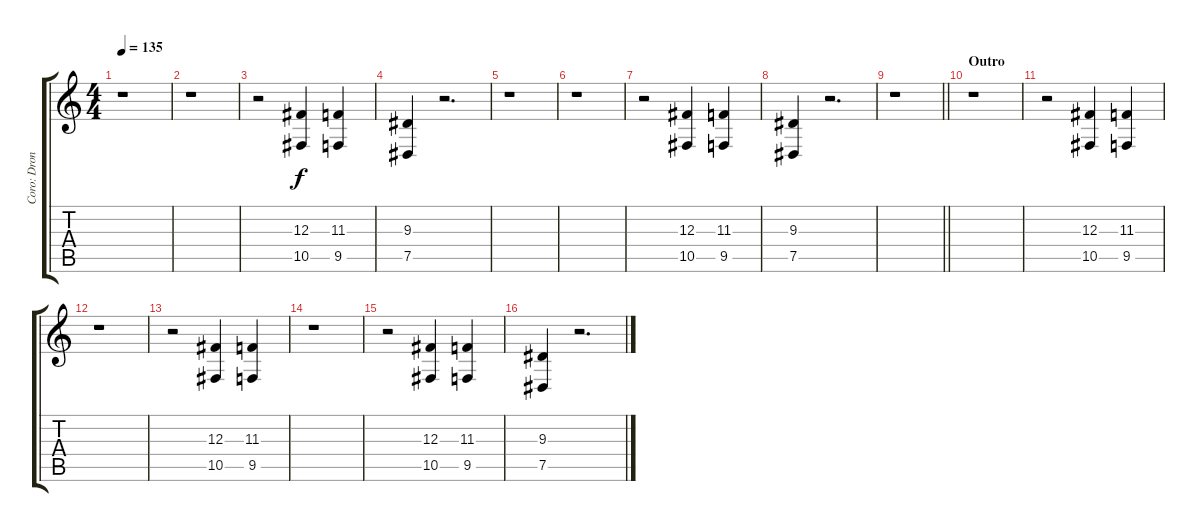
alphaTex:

\track ("Coro: Dronjak y Elmgren" "Coro: Dron") {instrument choiraahs}
\staff {score tabs}
\tuning (Eb4 Bb3 Gb3 Db3 Ab2 Eb2) {hide}
\ts (4 4)
\tempo 135
\clef g2
\ks c
r.1{dy f} |
r.1 |
r.2 (12.3 10.5).4 (11.3 9.5).4 |
(9.3 7.5).4 r.2{d} |
r.1 |
r.1 |
r.2 (12.3 10.5).4 (11.3 9.5).4 |
(9.3 7.5).4 r.2{d} |
\barLineRight lightlight
r.1 |
\section ("" "Outro")
r.1 |
r.2 (12.3 10.5).4 (11.3 9.5).4 |
r.1 |
r.2 (12.3 10.5).4 (11.3 9.5).4 |
r.1 |
r.2 (12.3 10.5).4 (11.3 9.5).4 |
(9.3 7.5).4 r.2{d}
